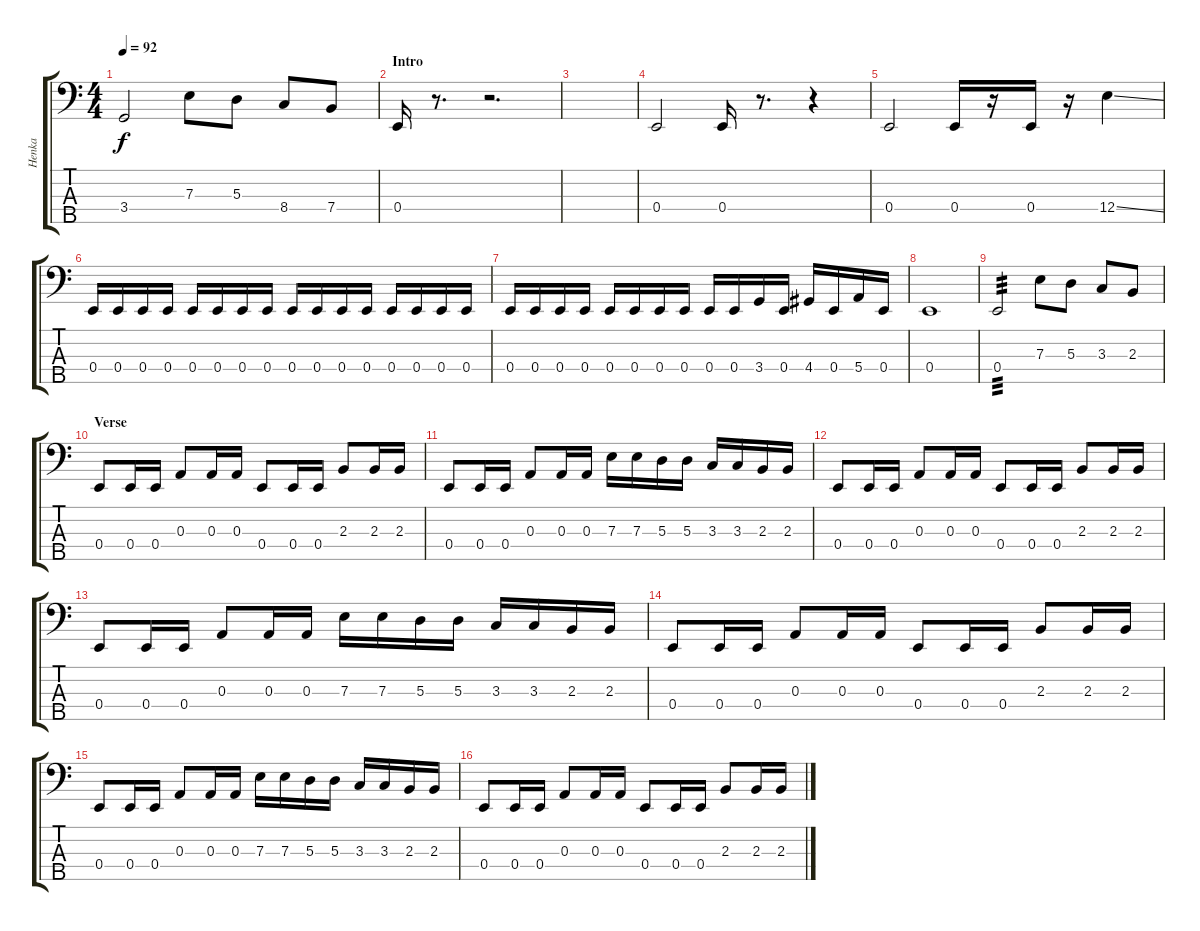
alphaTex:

\track ("Henka" "Henka") {instrument electricbasspick}
\staff {score tabs}
\tuning (G2 D2 A1 E1 B0) {hide}
\ts (4 4)
\tempo 92
\clef f4
\ks c
3.4.2{dy f} 7.3.8 5.3.8 8.4.8 7.4.8 |
\section ("" "Intro")
0.4.16 r.8{d} r.2{d} |
|
0.4.2 0.4.16 r.8{d} r.4 |
0.4.2 0.4.16 r.16 0.4.16 r.16 12.4{ss}.4 |
0.4.16 0.4.16 0.4.16 0.4.16 0.4.16 0.4.16 0.4.16 0.4.16 0.4.16 0.4.16 0.4.16 0.4.16 0.4.16 0.4.16 0.4.16 0.4.16 |
0.4.16 0.4.16 0.4.16 0.4.16 0.4.16 0.4.16 0.4.16 0.4.16 0.4.16 0.4.16 3.4.16 0.4.16 4.4.16 0.4.16 5.4.16 0.4.16 |
0.4.1 |
0.4.2{tp 3} 7.3.8 5.3.8 3.3.8 2.3.8 |
\section ("" "Verse")
0.4.8 0.4.16 0.4.16 0.3.8 0.3.16 0.3.16 0.4.8 0.4.16 0.4.16 2.3.8 2.3.16 2.3.16 |
0.4.8 0.4.16 0.4.16 0.3.8 0.3.16 0.3.16 7.3.16 7.3.16 5.3.16 5.3.16 3.3.16 3.3.16 2.3.16 2.3.16 |
0.4.8 0.4.16 0.4.16 0.3.8 0.3.16 0.3.16 0.4.8 0.4.16 0.4.16 2.3.8 2.3.16 2.3.16 |
0.4.8 0.4.16 0.4.16 0.3.8 0.3.16 0.3.16 7.3.16 7.3.16 5.3.16 5.3.16 3.3.16 3.3.16 2.3.16 2.3.16 |
0.4.8 0.4.16 0.4.16 0.3.8 0.3.16 0.3.16 0.4.8 0.4.16 0.4.16 2.3.8 2.3.16 2.3.16 |
0.4.8 0.4.16 0.4.16 0.3.8 0.3.16 0.3.16 7.3.16 7.3.16 5.3.16 5.3.16 3.3.16 3.3.16 2.3.16 2.3.16 |
0.4.8 0.4.16 0.4.16 0.3.8 0.3.16 0.3.16 0.4.8 0.4.16 0.4.16 2.3.8 2.3.16 2.3.16
